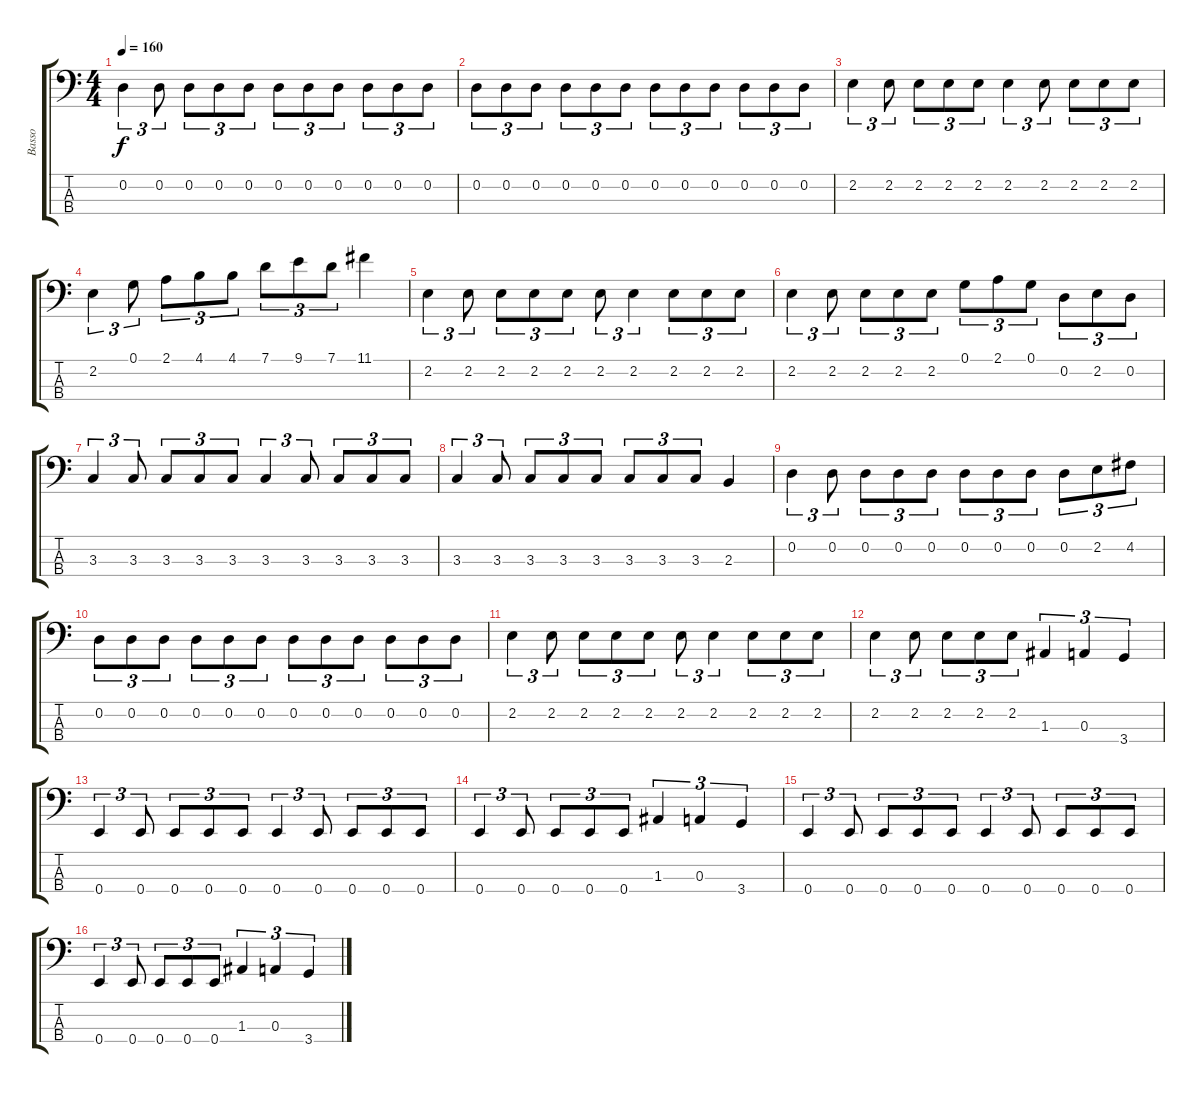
\track ("Basso" "Basso") {instrument electricbassfinger}
\staff {score tabs}
\tuning (G2 D2 A1 E1) {hide}
\ts (4 4)
\tempo 160
\clef f4
\ks c
0.2.4{tu (3 2) dy f} 0.2.8{tu (3 2)} 0.2.8{tu (3 2)} 0.2.8{tu (3 2)} 0.2.8{tu (3 2)} 0.2.8{tu (3 2)} 0.2.8{tu (3 2)} 0.2.8{tu (3 2)} 0.2.8{tu (3 2)} 0.2.8{tu (3 2)} 0.2.8{tu (3 2)} |
0.2.8{tu (3 2)} 0.2.8{tu (3 2)} 0.2.8{tu (3 2)} 0.2.8{tu (3 2)} 0.2.8{tu (3 2)} 0.2.8{tu (3 2)} 0.2.8{tu (3 2)} 0.2.8{tu (3 2)} 0.2.8{tu (3 2)} 0.2.8{tu (3 2)} 0.2.8{tu (3 2)} 0.2.8{tu (3 2)} |
2.2.4{tu (3 2)} 2.2.8{tu (3 2)} 2.2.8{tu (3 2)} 2.2.8{tu (3 2)} 2.2.8{tu (3 2)} 2.2.4{tu (3 2)} 2.2.8{tu (3 2)} 2.2.8{tu (3 2)} 2.2.8{tu (3 2)} 2.2.8{tu (3 2)} |
2.2.4{tu (3 2)} 0.1.8{tu (3 2)} 2.1.8{tu (3 2)} 4.1.8{tu (3 2)} 4.1.8{tu (3 2)} 7.1.8{tu (3 2)} 9.1.8{tu (3 2)} 7.1.8{tu (3 2)} 11.1.4 |
2.2.4{tu (3 2)} 2.2.8{tu (3 2)} 2.2.8{tu (3 2)} 2.2.8{tu (3 2)} 2.2.8{tu (3 2)} 2.2.8{tu (3 2)} 2.2.4{tu (3 2)} 2.2.8{tu (3 2)} 2.2.8{tu (3 2)} 2.2.8{tu (3 2)} |
2.2.4{tu (3 2)} 2.2.8{tu (3 2)} 2.2.8{tu (3 2)} 2.2.8{tu (3 2)} 2.2.8{tu (3 2)} 0.1.8{tu (3 2)} 2.1.8{tu (3 2)} 0.1.8{tu (3 2)} 0.2.8{tu (3 2)} 2.2.8{tu (3 2)} 0.2.8{tu (3 2)} |
3.3.4{tu (3 2)} 3.3.8{tu (3 2)} 3.3.8{tu (3 2)} 3.3.8{tu (3 2)} 3.3.8{tu (3 2)} 3.3.4{tu (3 2)} 3.3.8{tu (3 2)} 3.3.8{tu (3 2)} 3.3.8{tu (3 2)} 3.3.8{tu (3 2)} |
3.3.4{tu (3 2)} 3.3.8{tu (3 2)} 3.3.8{tu (3 2)} 3.3.8{tu (3 2)} 3.3.8{tu (3 2)} 3.3.8{tu (3 2)} 3.3.8{tu (3 2)} 3.3.8{tu (3 2)} 2.3.4 |
0.2.4{tu (3 2)} 0.2.8{tu (3 2)} 0.2.8{tu (3 2)} 0.2.8{tu (3 2)} 0.2.8{tu (3 2)} 0.2.8{tu (3 2)} 0.2.8{tu (3 2)} 0.2.8{tu (3 2)} 0.2.8{tu (3 2)} 2.2.8{tu (3 2)} 4.2.8{tu (3 2)} |
0.2.8{tu (3 2)} 0.2.8{tu (3 2)} 0.2.8{tu (3 2)} 0.2.8{tu (3 2)} 0.2.8{tu (3 2)} 0.2.8{tu (3 2)} 0.2.8{tu (3 2)} 0.2.8{tu (3 2)} 0.2.8{tu (3 2)} 0.2.8{tu (3 2)} 0.2.8{tu (3 2)} 0.2.8{tu (3 2)} |
2.2.4{tu (3 2)} 2.2.8{tu (3 2)} 2.2.8{tu (3 2)} 2.2.8{tu (3 2)} 2.2.8{tu (3 2)} 2.2.8{tu (3 2)} 2.2.4{tu (3 2)} 2.2.8{tu (3 2)} 2.2.8{tu (3 2)} 2.2.8{tu (3 2)} |
2.2.4{tu (3 2)} 2.2.8{tu (3 2)} 2.2.8{tu (3 2)} 2.2.8{tu (3 2)} 2.2.8{tu (3 2)} 1.3.4{tu (3 2)} 0.3.4{tu (3 2)} 3.4.4{tu (3 2)} |
0.4.4{tu (3 2)} 0.4.8{tu (3 2)} 0.4.8{tu (3 2)} 0.4.8{tu (3 2)} 0.4.8{tu (3 2)} 0.4.4{tu (3 2)} 0.4.8{tu (3 2)} 0.4.8{tu (3 2)} 0.4.8{tu (3 2)} 0.4.8{tu (3 2)} |
0.4.4{tu (3 2)} 0.4.8{tu (3 2)} 0.4.8{tu (3 2)} 0.4.8{tu (3 2)} 0.4.8{tu (3 2)} 1.3.4{tu (3 2)} 0.3.4{tu (3 2)} 3.4.4{tu (3 2)} |
0.4.4{tu (3 2)} 0.4.8{tu (3 2)} 0.4.8{tu (3 2)} 0.4.8{tu (3 2)} 0.4.8{tu (3 2)} 0.4.4{tu (3 2)} 0.4.8{tu (3 2)} 0.4.8{tu (3 2)} 0.4.8{tu (3 2)} 0.4.8{tu (3 2)} |
0.4.4{tu (3 2)} 0.4.8{tu (3 2)} 0.4.8{tu (3 2)} 0.4.8{tu (3 2)} 0.4.8{tu (3 2)} 1.3.4{tu (3 2)} 0.3.4{tu (3 2)} 3.4.4{tu (3 2)}
